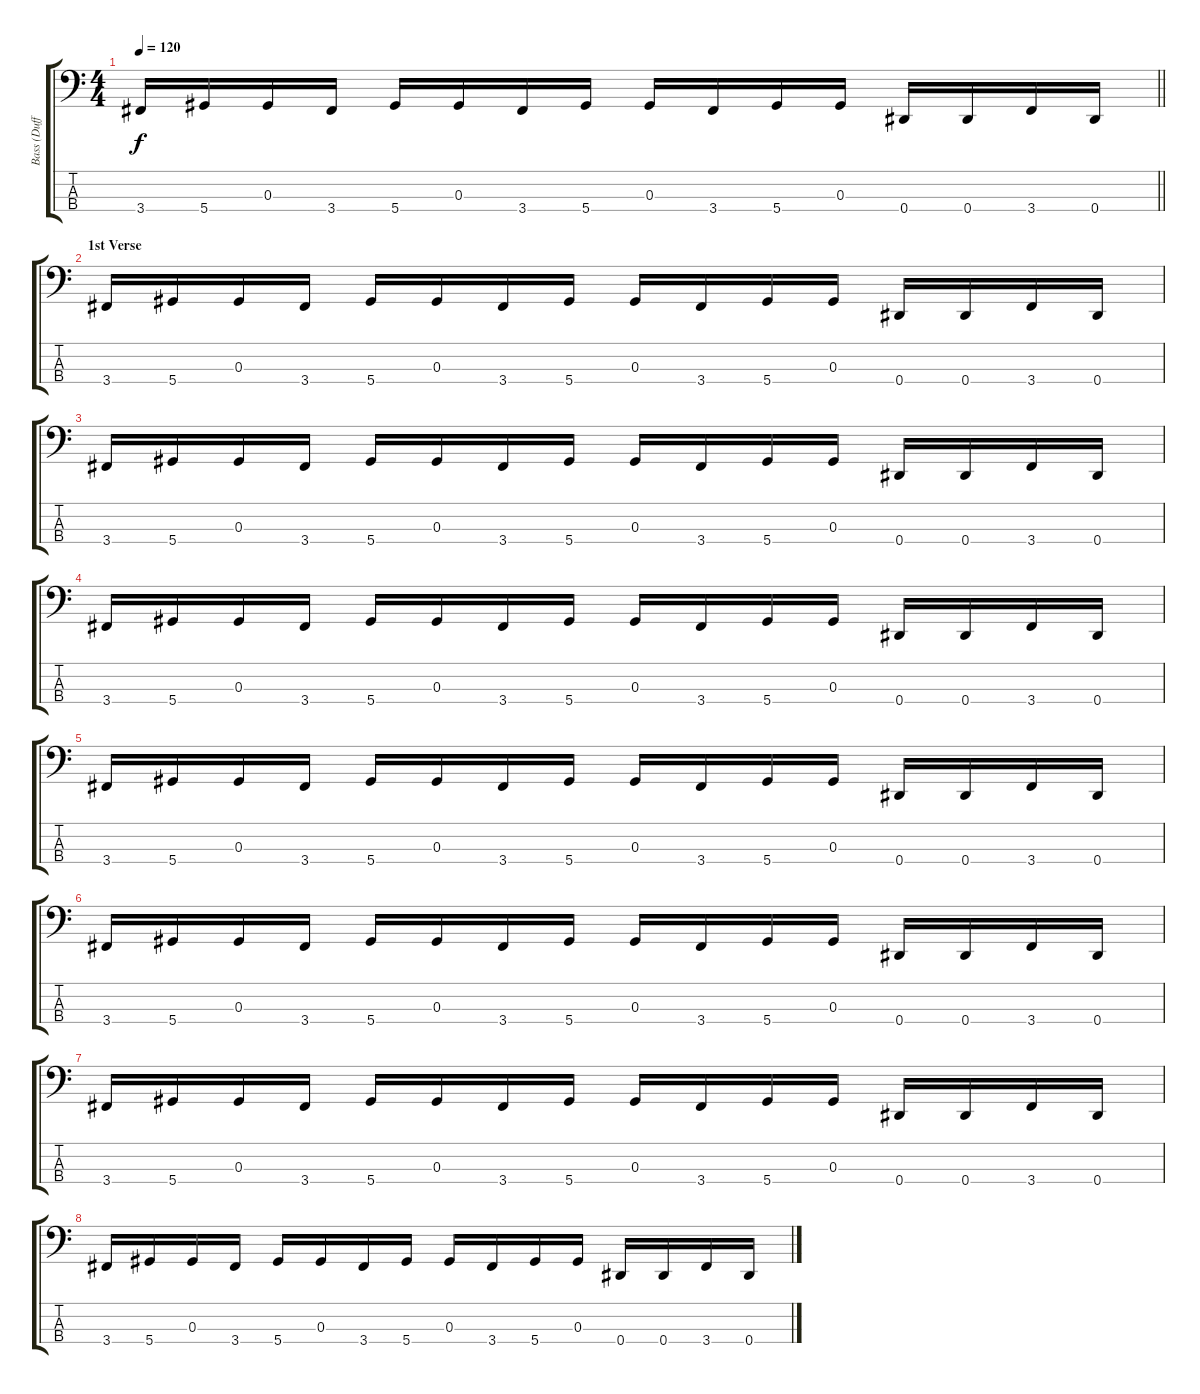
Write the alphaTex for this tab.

\track ("Bass (Duff)" "Bass (Duff") {instrument electricbasspick}
\staff {score tabs}
\tuning (Gb2 Db2 Ab1 Eb1) {hide}
\ts (4 4)
\tempo 120
\clef f4
\barLineRight lightlight
\ks c
3.4.16{dy f} 5.4.16 0.3.16 3.4.16 5.4.16 0.3.16 3.4.16 5.4.16 0.3.16 3.4.16 5.4.16 0.3.16 0.4.16 0.4.16 3.4.16 0.4.16 |
\section ("" "1st Verse")
3.4.16 5.4.16 0.3.16 3.4.16 5.4.16 0.3.16 3.4.16 5.4.16 0.3.16 3.4.16 5.4.16 0.3.16 0.4.16 0.4.16 3.4.16 0.4.16 |
3.4.16 5.4.16 0.3.16 3.4.16 5.4.16 0.3.16 3.4.16 5.4.16 0.3.16 3.4.16 5.4.16 0.3.16 0.4.16 0.4.16 3.4.16 0.4.16 |
3.4.16 5.4.16 0.3.16 3.4.16 5.4.16 0.3.16 3.4.16 5.4.16 0.3.16 3.4.16 5.4.16 0.3.16 0.4.16 0.4.16 3.4.16 0.4.16 |
3.4.16 5.4.16 0.3.16 3.4.16 5.4.16 0.3.16 3.4.16 5.4.16 0.3.16 3.4.16 5.4.16 0.3.16 0.4.16 0.4.16 3.4.16 0.4.16 |
3.4.16 5.4.16 0.3.16 3.4.16 5.4.16 0.3.16 3.4.16 5.4.16 0.3.16 3.4.16 5.4.16 0.3.16 0.4.16 0.4.16 3.4.16 0.4.16 |
3.4.16 5.4.16 0.3.16 3.4.16 5.4.16 0.3.16 3.4.16 5.4.16 0.3.16 3.4.16 5.4.16 0.3.16 0.4.16 0.4.16 3.4.16 0.4.16 |
3.4.16 5.4.16 0.3.16 3.4.16 5.4.16 0.3.16 3.4.16 5.4.16 0.3.16 3.4.16 5.4.16 0.3.16 0.4.16 0.4.16 3.4.16 0.4.16
